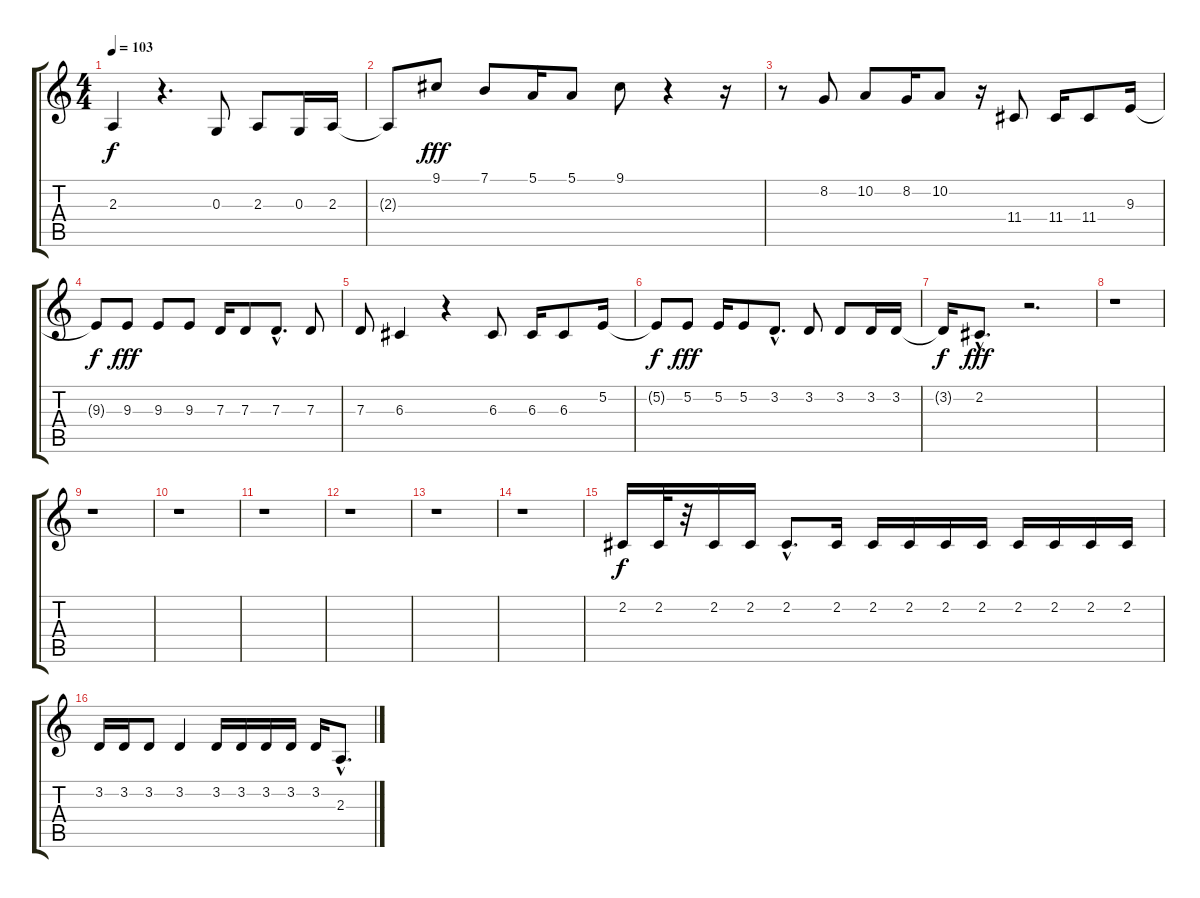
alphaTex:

\track "" {instrument tenorsax}
\staff {score tabs}
\tuning (E4 B3 G3 D3 A2 E2) {hide}
\ts (4 4)
\tempo 103
\clef g2
\ks c
2.3{t}.4{dy f} r.4{d} 0.3.8 2.3.8 0.3.16 2.3.16 |
2.3{t}.8 9.1.8{dy fff} 7.1.8 5.1.16 5.1.8 9.1.8 r.4 r.16 |
r.8 8.2.8 10.2.8 8.2.16 10.2.8 r.16 11.4.8 11.4.16 11.4.8 9.3.16 |
9.3{t}.8{dy f} 9.3.8{dy fff} 9.3.8 9.3.8 7.3.16 7.3.8 7.3{hac}.8{d} 7.3.8 |
7.3.8 6.3.4 r.4 6.3.8 6.3.16 6.3.8 5.2.16 |
5.2{t}.8{dy f} 5.2.8{dy fff} 5.2.16 5.2.8 3.2{hac}.8{d} 3.2.8 3.2.8 3.2.16 3.2.16 |
3.2{t}.16{dy f} 2.2{hac}.8{d dy fff} r.2{d} |
r.1 |
r.1 |
r.1 |
r.1 |
r.1 |
r.1 |
r.1 |
2.2.16{dy f} 2.2.32 r.32 2.2.16 2.2.16 2.2{hac}.8{d} 2.2.16 2.2.16 2.2.16 2.2.16 2.2.16 2.2.16 2.2.16 2.2.16 2.2.16 |
3.2.16 3.2.16 3.2.8 3.2.4 3.2.16 3.2.16 3.2.16 3.2.16 3.2.16 2.3{hac}.8{d}
